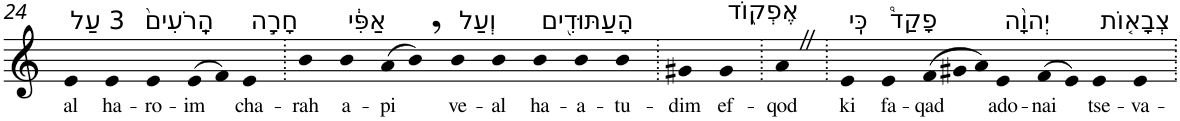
**kern	**text
*part1	*part1
*staff1	*staff1
*I"Piano	*
*I'Pno	*
!!LO:PB:g=z
*clefG2	*
*k[]	*
=24	=24
!LO:TX:a:t=3 עַל	!
!	!LO:LY:b
4e	al
!LO:TX:a:t=הָֽרֹעִים֙	!
!	!LO:LY:b
4e	ha-
!	!LO:LY:b
4e	-ro-
!	!LO:LY:b
(>8e	-im
8f)	.
!LO:TX:a:t=חָרָ֣ה	!
!	!LO:LY:b
4e	cha-
=25.	=25.
!	!LO:LY:b
4b	-rah
!LO:TX:a:t=אַפִּ֔י	!
!	!LO:LY:b
4b	a-
!	!LO:LY:b
(>8a	-pi
8b,)	.
!LO:TX:a:t=וְעַל	!
!	!LO:LY:b
4b	ve-
!	!LO:LY:b
4b	-al
!LO:TX:a:t=הָעַתּוּדִ֖ים	!
!	!LO:LY:b
4b	ha-
!	!LO:LY:b
4b	-a-
!	!LO:LY:b
4b	-tu-
=26.	=26.
!	!LO:LY:b
4g#X	-dim
!LO:TX:a:t=אֶפְק֑וֹד	!
!	!LO:LY:b
4g#	ef-
=27.	=27.
!	!LO:LY:b
4aZ	-qod
=28.	=28.
!LO:TX:a:t=כִּֽי	!
!	!LO:LY:b
4e	ki
!LO:TX:a:t=פָקַד֩	!
!	!LO:LY:b
4e	fa-
!	!LO:LY:b
(>12f	-qad
12g#X	.
12a)	.
!LO:TX:a:t=יְהוָ֨ה	!
!	!LO:LY:b
4e	ado-
!	!LO:LY:b
(>8f	-nai
8e)	.
!LO:TX:a:t=צְבָא֤וֹת	!
!	!LO:LY:b
4e	tse-
!	!LO:LY:b
4e	-va-
=.	=.
*-	*-
